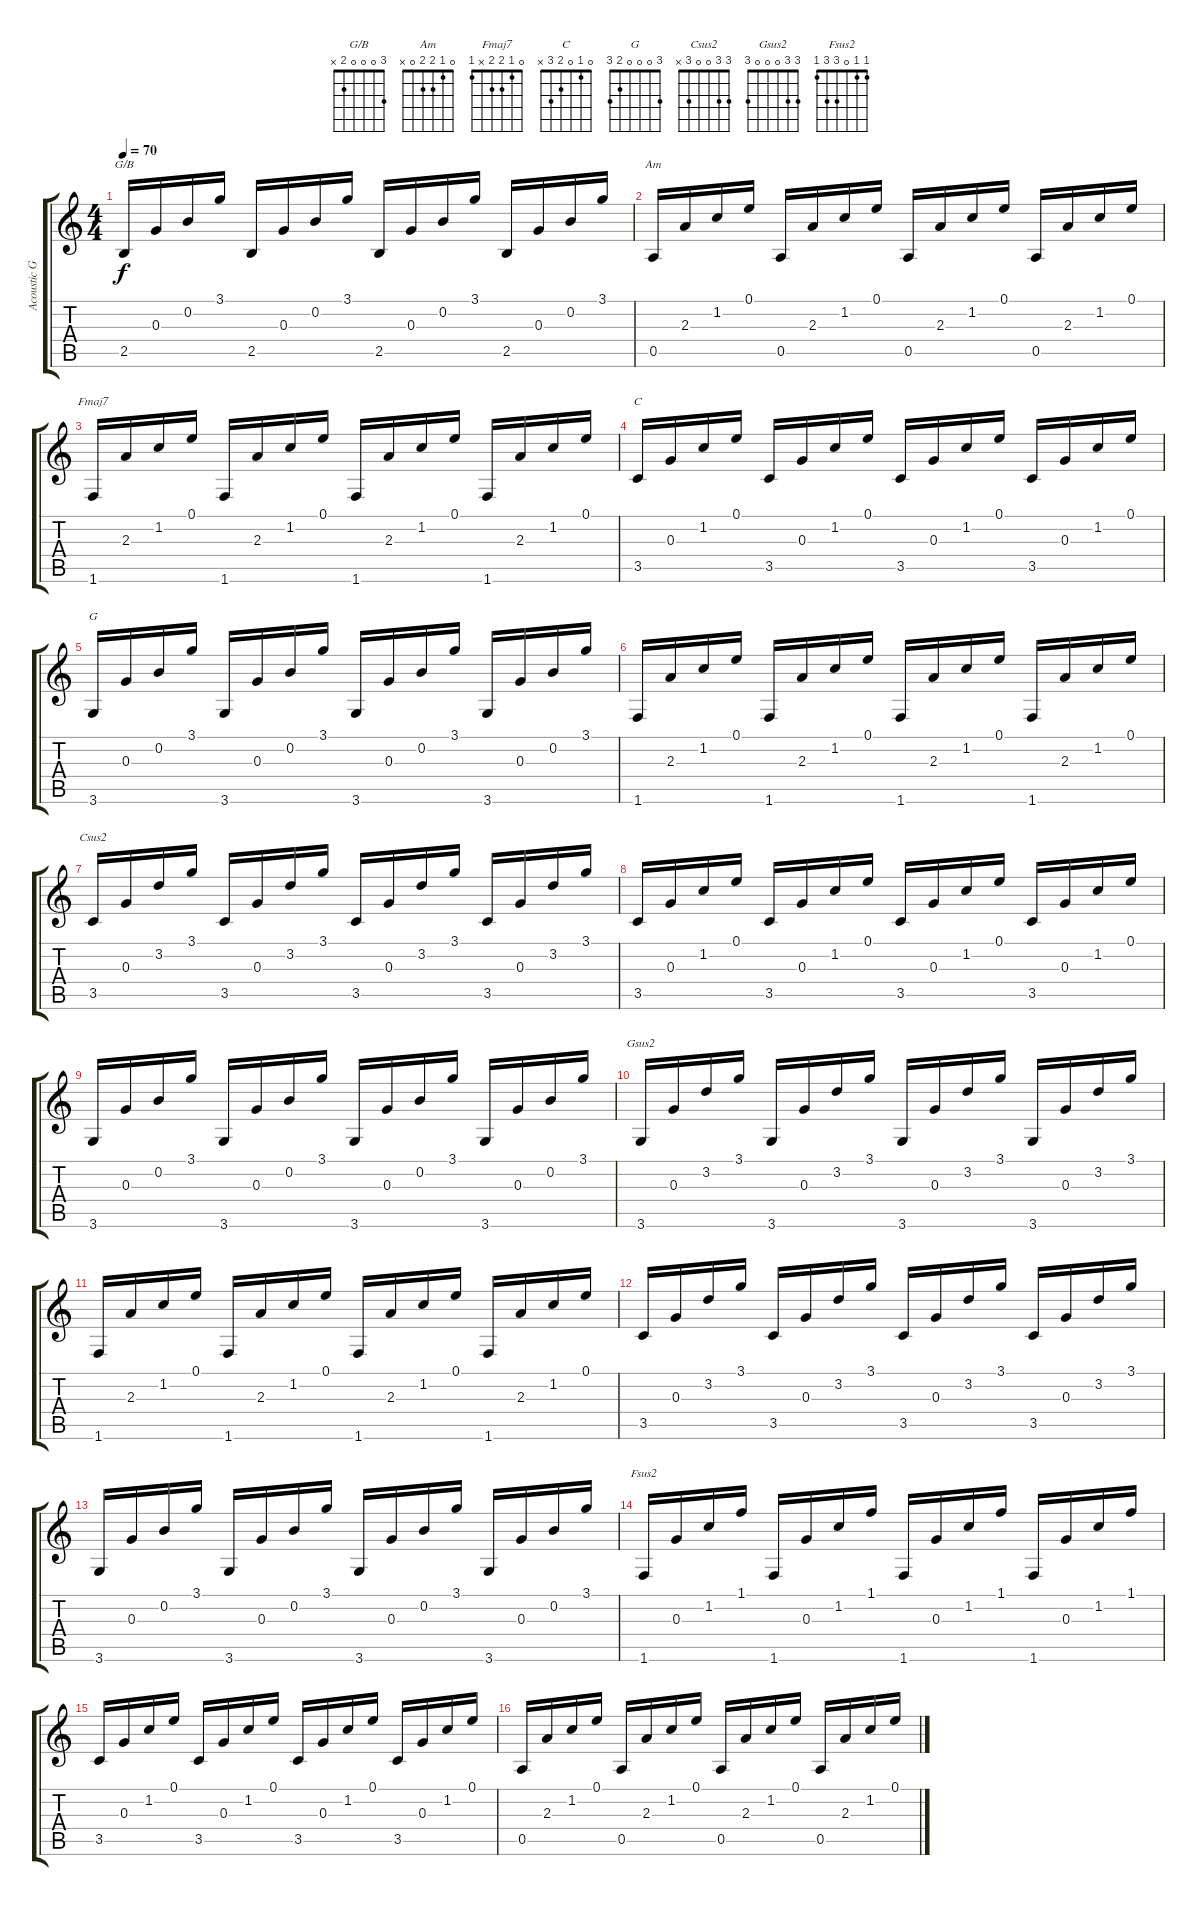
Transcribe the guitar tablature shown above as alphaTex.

\track ("Acoustic Guitar" "Acoustic G") {instrument acousticguitarsteel}
\staff {score tabs}
\tuning (E4 B3 G3 D3 A2 E2) {hide}
\chord ("G/B" 3 0 0 0 2 x)
\chord ("Am" 0 1 2 2 0 x)
\chord ("Fmaj7" 0 1 2 2 x 1)
\chord ("C" 0 1 0 2 3 x)
\chord ("G" 3 0 0 0 2 3)
\chord ("Csus2" 3 3 0 0 3 x)
\chord ("Gsus2" 3 3 0 0 0 3)
\chord ("Fsus2" 1 1 0 3 3 1)
\ts (4 4)
\tempo 70
\clef g2
\ks c
2.5.16{ch "G/B" dy f} 0.3.16 0.2.16 3.1.16 2.5.16 0.3.16 0.2.16 3.1.16 2.5.16 0.3.16 0.2.16 3.1.16 2.5.16 0.3.16 0.2.16 3.1.16 |
0.5.16{ch "Am"} 2.3.16 1.2.16 0.1.16 0.5.16 2.3.16 1.2.16 0.1.16 0.5.16 2.3.16 1.2.16 0.1.16 0.5.16 2.3.16 1.2.16 0.1.16 |
1.6.16{ch "Fmaj7"} 2.3.16 1.2.16 0.1.16 1.6.16 2.3.16 1.2.16 0.1.16 1.6.16 2.3.16 1.2.16 0.1.16 1.6.16 2.3.16 1.2.16 0.1.16 |
3.5.16{ch "C"} 0.3.16 1.2.16 0.1.16 3.5.16 0.3.16 1.2.16 0.1.16 3.5.16 0.3.16 1.2.16 0.1.16 3.5.16 0.3.16 1.2.16 0.1.16 |
3.6.16{ch "G"} 0.3.16 0.2.16 3.1.16 3.6.16 0.3.16 0.2.16 3.1.16 3.6.16 0.3.16 0.2.16 3.1.16 3.6.16 0.3.16 0.2.16 3.1.16 |
1.6.16 2.3.16 1.2.16 0.1.16 1.6.16 2.3.16 1.2.16 0.1.16 1.6.16 2.3.16 1.2.16 0.1.16 1.6.16 2.3.16 1.2.16 0.1.16 |
3.5.16{ch "Csus2"} 0.3.16 3.2.16 3.1.16 3.5.16 0.3.16 3.2.16 3.1.16 3.5.16 0.3.16 3.2.16 3.1.16 3.5.16 0.3.16 3.2.16 3.1.16 |
3.5.16 0.3.16 1.2.16 0.1.16 3.5.16 0.3.16 1.2.16 0.1.16 3.5.16 0.3.16 1.2.16 0.1.16 3.5.16 0.3.16 1.2.16 0.1.16 |
3.6.16 0.3.16 0.2.16 3.1.16 3.6.16 0.3.16 0.2.16 3.1.16 3.6.16 0.3.16 0.2.16 3.1.16 3.6.16 0.3.16 0.2.16 3.1.16 |
3.6.16{ch "Gsus2"} 0.3.16 3.2.16 3.1.16 3.6.16 0.3.16 3.2.16 3.1.16 3.6.16 0.3.16 3.2.16 3.1.16 3.6.16 0.3.16 3.2.16 3.1.16 |
1.6.16 2.3.16 1.2.16 0.1.16 1.6.16 2.3.16 1.2.16 0.1.16 1.6.16 2.3.16 1.2.16 0.1.16 1.6.16 2.3.16 1.2.16 0.1.16 |
3.5.16 0.3.16 3.2.16 3.1.16 3.5.16 0.3.16 3.2.16 3.1.16 3.5.16 0.3.16 3.2.16 3.1.16 3.5.16 0.3.16 3.2.16 3.1.16 |
3.6.16 0.3.16 0.2.16 3.1.16 3.6.16 0.3.16 0.2.16 3.1.16 3.6.16 0.3.16 0.2.16 3.1.16 3.6.16 0.3.16 0.2.16 3.1.16 |
1.6.16{ch "Fsus2"} 0.3.16 1.2.16 1.1.16 1.6.16 0.3.16 1.2.16 1.1.16 1.6.16 0.3.16 1.2.16 1.1.16 1.6.16 0.3.16 1.2.16 1.1.16 |
3.5.16 0.3.16 1.2.16 0.1.16 3.5.16 0.3.16 1.2.16 0.1.16 3.5.16 0.3.16 1.2.16 0.1.16 3.5.16 0.3.16 1.2.16 0.1.16 |
0.5.16 2.3.16 1.2.16 0.1.16 0.5.16 2.3.16 1.2.16 0.1.16 0.5.16 2.3.16 1.2.16 0.1.16 0.5.16 2.3.16 1.2.16 0.1.16
